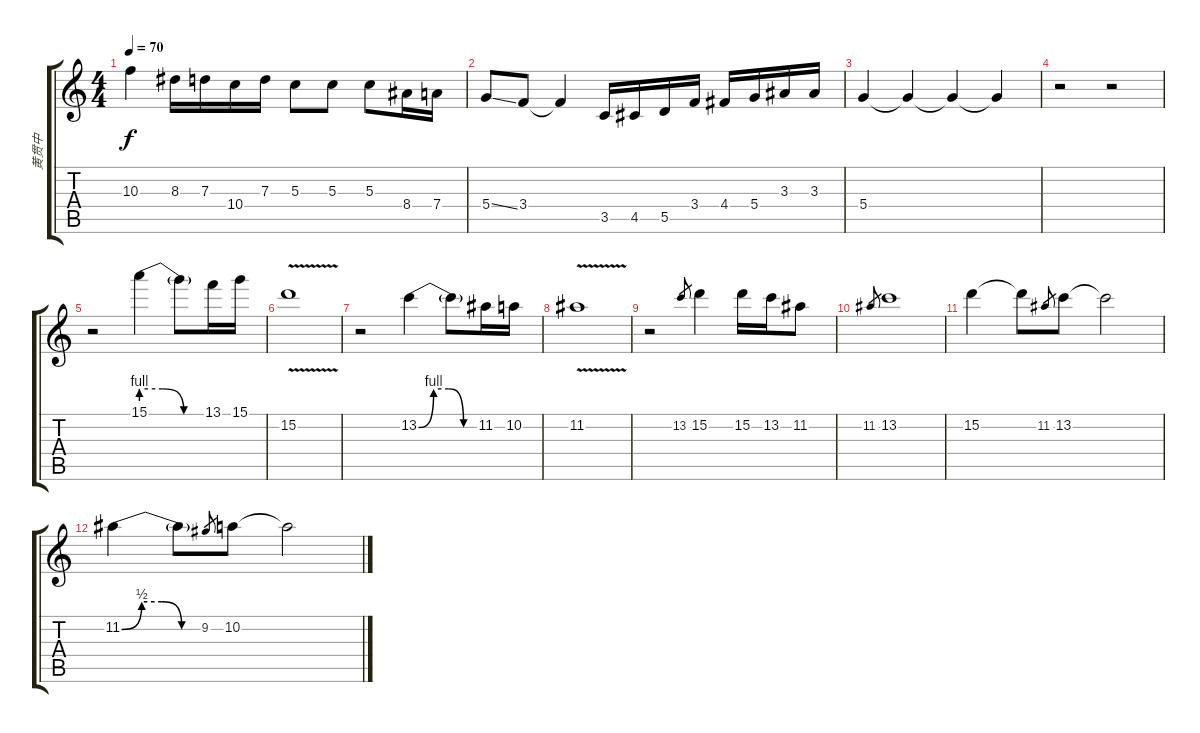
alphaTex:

\track ("黄贯中" "黄贯中") {instrument distortionguitar}
\staff {score tabs}
\tuning (E4 B3 G3 D3 A2 E2) {hide}
\ts (4 4)
\tempo 70
\clef g2
\ks c
10.3.4{dy f} 8.3.16 7.3.16 10.4.16 7.3.16 5.3.8 5.3.8 5.3.8 8.4.16 7.4.16 |
5.4{ss}.8 3.4.8 3.4{t}.4 3.5.16 4.5.16 5.5.16 3.4.16 4.4.16 5.4.16 3.3.16 3.3.16 |
5.4.4 5.4{t}.4 5.4{t}.4 5.4{t}.4 |
r.2 r.2 |
r.2 15.1{be (custom 0 4 20 4 40 0 60 0)}.4 15.1{t}.8 13.1.16 15.1.16 |
15.2{v}.1 |
r.2 13.2{be (custom 0 0 15 4 30 4 45 0 60 0)}.4 13.2{t}.8 11.2.16 10.2.16 |
11.2{v}.1 |
r.2 13.2.8{gr} 15.2.4 15.2.16 13.2.16 11.2.8 |
11.2.8{gr} 13.2.1 |
15.2.4 15.2{t}.8 11.2.8{gr} 13.2.8 13.2{t}.2 |
11.2{be (custom 0 0 15 2 30 2 45 0 60 0)}.4 11.2{t}.8 9.2.8{gr} 10.2.8 10.2{t}.2
